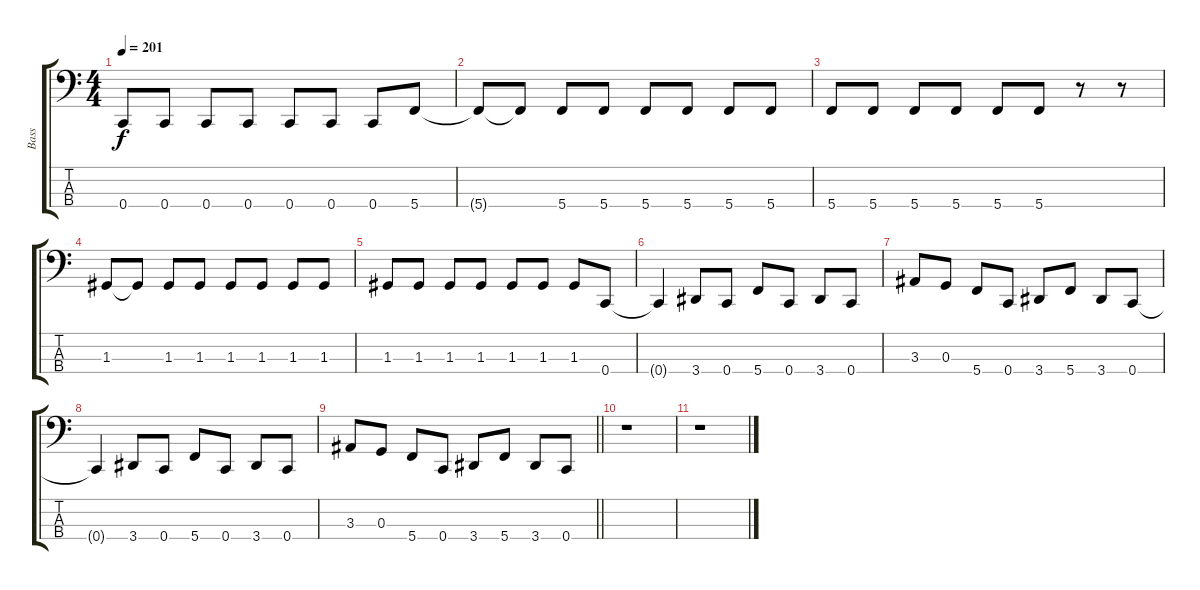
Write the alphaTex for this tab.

\track ("Bass" "Bass") {instrument electricbasspick}
\staff {score tabs}
\tuning (F2 C2 G1 C1) {hide}
\ts (4 4)
\tempo 201
\clef f4
\ks c
0.4.8{dy f} 0.4.8 0.4.8 0.4.8 0.4.8 0.4.8 0.4.8 5.4.8 |
5.4{t}.8 5.4{t}.8 5.4.8 5.4.8 5.4.8 5.4.8 5.4.8 5.4.8 |
5.4.8 5.4.8 5.4.8 5.4.8 5.4.8 5.4.8 r.8 r.8 |
1.3.8 1.3{t}.8 1.3.8 1.3.8 1.3.8 1.3.8 1.3.8 1.3.8 |
1.3.8 1.3.8 1.3.8 1.3.8 1.3.8 1.3.8 1.3.8 0.4.8 |
0.4{t}.4 3.4.8 0.4.8 5.4.8 0.4.8 3.4.8 0.4.8 |
3.3.8 0.3.8 5.4.8 0.4.8 3.4.8 5.4.8 3.4.8 0.4.8 |
0.4{t}.4 3.4.8 0.4.8 5.4.8 0.4.8 3.4.8 0.4.8 |
\barLineRight lightlight
3.3.8 0.3.8 5.4.8 0.4.8 3.4.8 5.4.8 3.4.8 0.4.8 |
r.1 |
r.1
